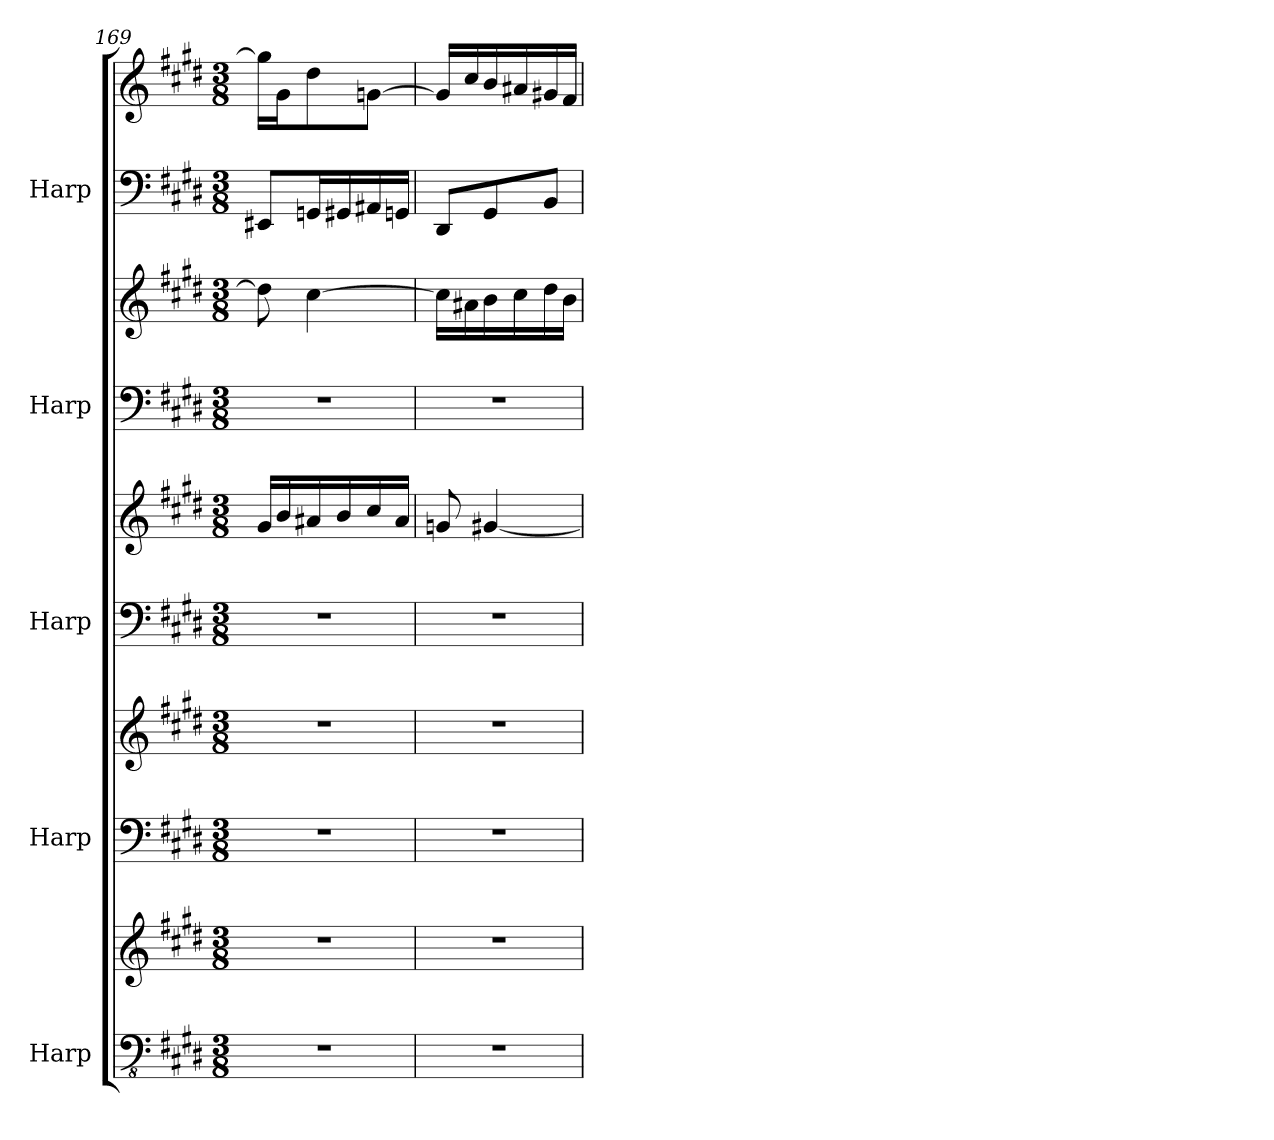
**kern	**kern	**kern	**kern	**kern	**kern	**kern	**kern	**kern	**kern
*part5	*part5	*part4	*part4	*part3	*part3	*part2	*part2	*part1	*part1
*staff10	*staff9	*staff8	*staff7	*staff6	*staff5	*staff4	*staff3	*staff2	*staff1
*I"Harp	*	*I"Harp	*	*I"Harp	*	*I"Harp	*	*I"Harp	*
*I'Hp	*	*I'Hp	*	*I'Hp	*	*I'Hp	*	*I'Hp	*
*clefFv4	*clefG2	*clefF4	*clefG2	*clefF4	*clefG2	*clefF4	*clefG2	*clefF4	*clefG2
*k[f#c#g#d#]	*k[f#c#g#d#]	*k[f#c#g#d#]	*k[f#c#g#d#]	*k[f#c#g#d#]	*k[f#c#g#d#]	*k[f#c#g#d#]	*k[f#c#g#d#]	*k[f#c#g#d#]	*k[f#c#g#d#]
*M3/8	*M3/8	*M3/8	*M3/8	*M3/8	*M3/8	*M3/8	*M3/8	*M3/8	*M3/8
=169	=169	=169	=169	=169	=169	=169	=169	=169	=169
4.r	4.r	4.r	4.r	4.r	16g#/LL	4.r	8dd#\]	8EE#X/L	16gg#\LL]
.	.	.	.	.	16b/	.	.	.	16g#\J
.	.	.	.	.	16a#X/	.	[4cc#\	16GGn/L	8dd#\
.	.	.	.	.	16b/	.	.	16GG#X/	.
.	.	.	.	.	16cc#/	.	.	16AA#X/	[8gn\J
.	.	.	.	.	16a#/JJ	.	.	16GGn/JJ	.
=170	=170	=170	=170	=170	=170	=170	=170	=170	=170
4.r	4.r	4.r	4.r	4.r	8gn/	4.r	16cc#\LL]	8DD#/L	16g/LL]
.	.	.	.	.	.	.	16a#X\	.	16cc#/
.	.	.	.	.	[4g#X/	.	16b\	8GG#/	16b/
.	.	.	.	.	.	.	16cc#\	.	16a#X/
.	.	.	.	.	.	.	16dd#\	8BB/J	16g#X/
.	.	.	.	.	.	.	16b\JJ	.	16f#/JJ
=	=	=	=	=	=	=	=	=	=
*-	*-	*-	*-	*-	*-	*-	*-	*-	*-
